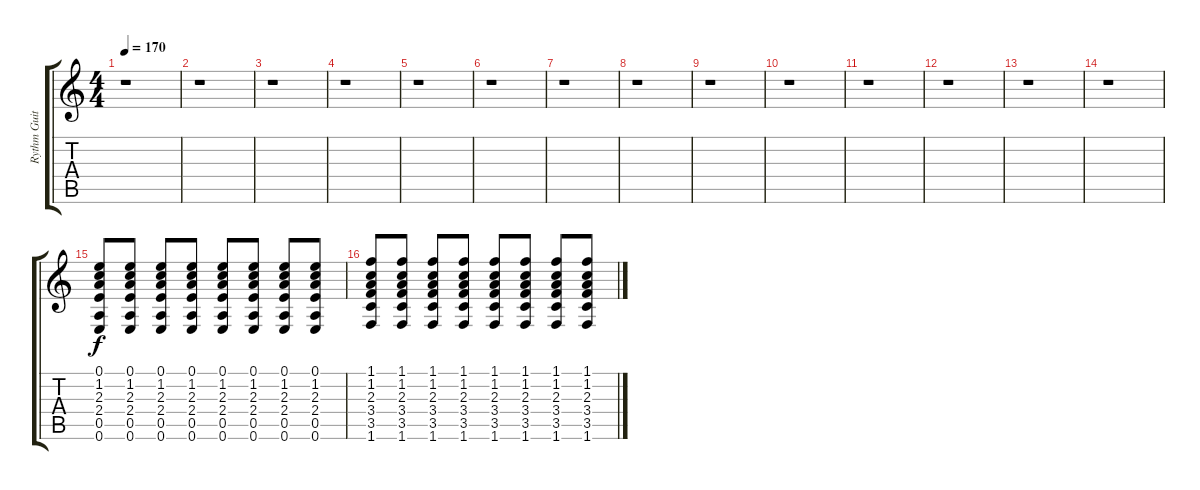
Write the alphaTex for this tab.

\track ("Rythm Guitar " "Rythm Guit") {instrument electricguitarjazz}
\staff {score tabs}
\tuning (E4 B3 G3 D3 A2 E2) {hide}
\ts (4 4)
\tempo 170
\clef g2
\ks c
r.1{dy f instrument electricguitarjazz} |
r.1 |
r.1 |
r.1 |
r.1 |
r.1 |
r.1 |
r.1 |
r.1 |
r.1 |
r.1 |
r.1 |
r.1 |
r.1 |
(0.1 1.2 2.3 2.4 0.5 0.6).8 (0.1 1.2 2.3 2.4 0.5 0.6).8 (0.1 1.2 2.3 2.4 0.5 0.6).8 (0.1 1.2 2.3 2.4 0.5 0.6).8 (0.1 1.2 2.3 2.4 0.5 0.6).8 (0.1 1.2 2.3 2.4 0.5 0.6).8 (0.1 1.2 2.3 2.4 0.5 0.6).8 (0.1 1.2 2.3 2.4 0.5 0.6).8 |
(1.1 1.2 2.3 3.4 3.5 1.6).8 (1.1 1.2 2.3 3.4 3.5 1.6).8 (1.1 1.2 2.3 3.4 3.5 1.6).8 (1.1 1.2 2.3 3.4 3.5 1.6).8 (1.1 1.2 2.3 3.4 3.5 1.6).8 (1.1 1.2 2.3 3.4 3.5 1.6).8 (1.1 1.2 2.3 3.4 3.5 1.6).8 (1.1 1.2 2.3 3.4 3.5 1.6).8
